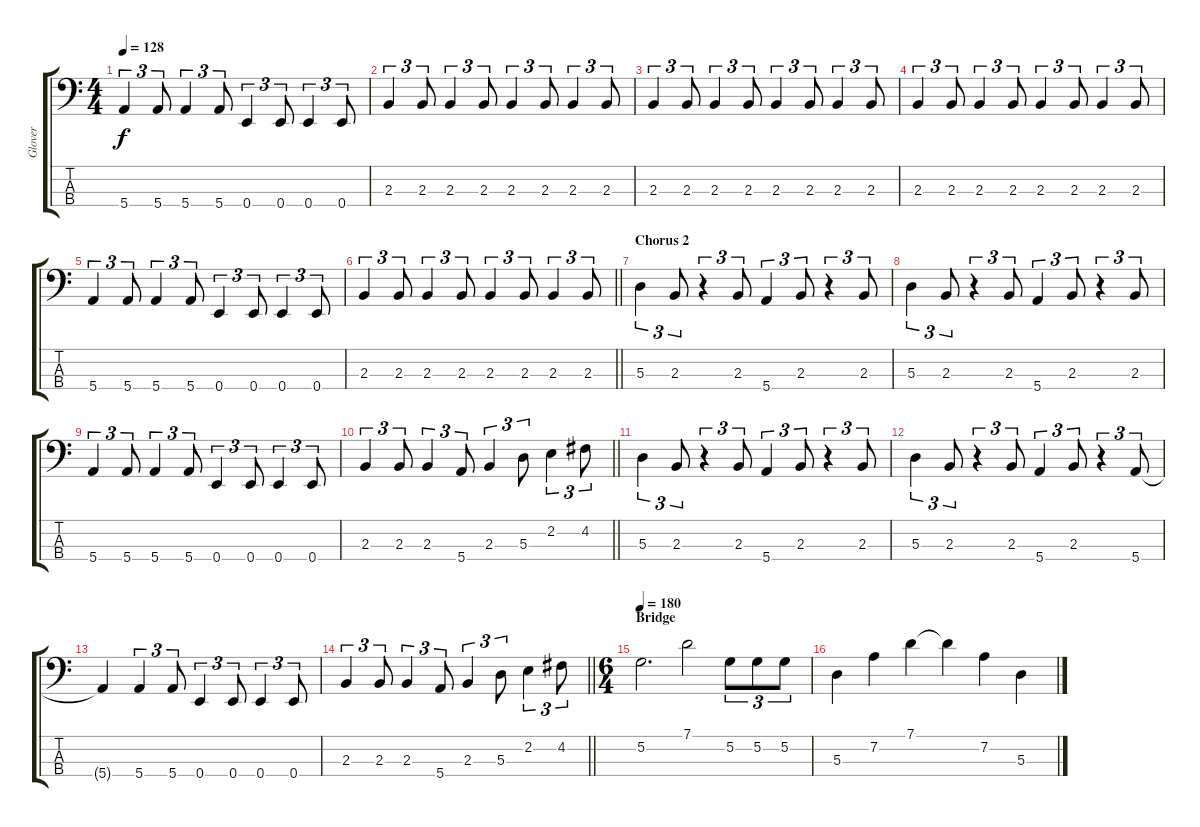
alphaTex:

\track ("Glover" "Glover") {instrument electricbassfinger}
\staff {score tabs}
\tuning (G2 D2 A1 E1) {hide}
\ts (4 4)
\tempo 128
\clef f4
\ks c
5.4.4{tu (3 2) dy f} 5.4.8{tu (3 2)} 5.4.4{tu (3 2)} 5.4.8{tu (3 2)} 0.4.4{tu (3 2)} 0.4.8{tu (3 2)} 0.4.4{tu (3 2)} 0.4.8{tu (3 2)} |
2.3.4{tu (3 2)} 2.3.8{tu (3 2)} 2.3.4{tu (3 2)} 2.3.8{tu (3 2)} 2.3.4{tu (3 2)} 2.3.8{tu (3 2)} 2.3.4{tu (3 2)} 2.3.8{tu (3 2)} |
2.3.4{tu (3 2)} 2.3.8{tu (3 2)} 2.3.4{tu (3 2)} 2.3.8{tu (3 2)} 2.3.4{tu (3 2)} 2.3.8{tu (3 2)} 2.3.4{tu (3 2)} 2.3.8{tu (3 2)} |
2.3.4{tu (3 2)} 2.3.8{tu (3 2)} 2.3.4{tu (3 2)} 2.3.8{tu (3 2)} 2.3.4{tu (3 2)} 2.3.8{tu (3 2)} 2.3.4{tu (3 2)} 2.3.8{tu (3 2)} |
5.4.4{tu (3 2)} 5.4.8{tu (3 2)} 5.4.4{tu (3 2)} 5.4.8{tu (3 2)} 0.4.4{tu (3 2)} 0.4.8{tu (3 2)} 0.4.4{tu (3 2)} 0.4.8{tu (3 2)} |
\barLineRight lightlight
2.3.4{tu (3 2)} 2.3.8{tu (3 2)} 2.3.4{tu (3 2)} 2.3.8{tu (3 2)} 2.3.4{tu (3 2)} 2.3.8{tu (3 2)} 2.3.4{tu (3 2)} 2.3.8{tu (3 2)} |
\section ("" "Chorus 2")
5.3.4{tu (3 2)} 2.3.8{tu (3 2)} r.4{tu (3 2)} 2.3.8{tu (3 2)} 5.4.4{tu (3 2)} 2.3.8{tu (3 2)} r.4{tu (3 2)} 2.3.8{tu (3 2)} |
5.3.4{tu (3 2)} 2.3.8{tu (3 2)} r.4{tu (3 2)} 2.3.8{tu (3 2)} 5.4.4{tu (3 2)} 2.3.8{tu (3 2)} r.4{tu (3 2)} 2.3.8{tu (3 2)} |
5.4.4{tu (3 2)} 5.4.8{tu (3 2)} 5.4.4{tu (3 2)} 5.4.8{tu (3 2)} 0.4.4{tu (3 2)} 0.4.8{tu (3 2)} 0.4.4{tu (3 2)} 0.4.8{tu (3 2)} |
\barLineRight lightlight
2.3.4{tu (3 2)} 2.3.8{tu (3 2)} 2.3.4{tu (3 2)} 5.4.8{tu (3 2)} 2.3.4{tu (3 2)} 5.3.8{tu (3 2)} 2.2.4{tu (3 2)} 4.2.8{tu (3 2)} |
5.3.4{tu (3 2)} 2.3.8{tu (3 2)} r.4{tu (3 2)} 2.3.8{tu (3 2)} 5.4.4{tu (3 2)} 2.3.8{tu (3 2)} r.4{tu (3 2)} 2.3.8{tu (3 2)} |
5.3.4{tu (3 2)} 2.3.8{tu (3 2)} r.4{tu (3 2)} 2.3.8{tu (3 2)} 5.4.4{tu (3 2)} 2.3.8{tu (3 2)} r.4{tu (3 2)} 5.4.8{tu (3 2)} |
5.4{t}.4 5.4.4{tu (3 2)} 5.4.8{tu (3 2)} 0.4.4{tu (3 2)} 0.4.8{tu (3 2)} 0.4.4{tu (3 2)} 0.4.8{tu (3 2)} |
\barLineRight lightlight
2.3.4{tu (3 2)} 2.3.8{tu (3 2)} 2.3.4{tu (3 2)} 5.4.8{tu (3 2)} 2.3.4{tu (3 2)} 5.3.8{tu (3 2)} 2.2.4{tu (3 2)} 4.2.8{tu (3 2)} |
\ts (6 4)
\section ("" "Bridge")
\tempo 180
5.2.2{d} 7.1.2 5.2.8{tu (3 2)} 5.2.8{tu (3 2)} 5.2.8{tu (3 2)} |
5.3.4 7.2.4 7.1.4 7.1{t}.4 7.2.4 5.3.4
